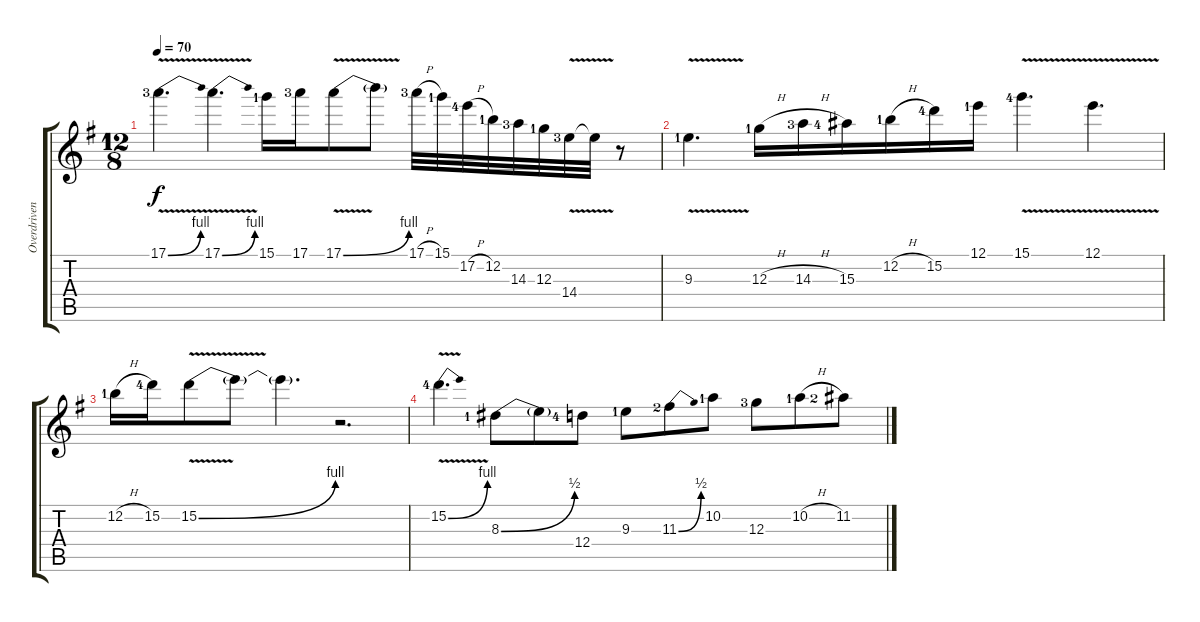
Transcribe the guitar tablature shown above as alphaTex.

\track ("Overdriven Guitar" "Overdriven") {instrument overdrivenguitar}
\staff {score tabs}
\tuning (E4 B3 G3 D3 A2 E2) {hide}
\ts (12 8)
\tempo 70
\clef g2
\ks eminor
17.1{be (bend 0 0 60 4) v lf 4}.4{d dy f instrument overdrivenguitar} 17.1{be (bend 0 0 60 4) v}.4{d} 15.1{lf 2}.16 17.1{lf 4}.16 17.1{be (bend 0 0 60 4) v}.8 17.1{t}.8 17.1{h lf 4}.32 15.1{lf 2}.32 17.2{h lf 5}.32 12.2{lf 2}.32 14.3{lf 4}.32 12.3{lf 2}.32 14.4{v lf 4}.32 14.4{t}.32 r.8 |
9.3{v lf 2}.4{d} 12.3{h lf 2}.16 14.3{h lf 4}.16 15.3{lf 5}.16 12.2{h lf 2}.16 15.2{lf 5}.16 12.1{lf 2}.16 15.1{v lf 5}.4{d} 12.1{v}.4{d} |
12.2{h lf 2}.16 15.2{lf 5}.16 15.2{be (bend 0 0 60 4) v}.8 15.2{t}.8 15.2{t}.4{d} r.2{d} |
15.2{be (bend 0 0 60 4) v lf 5}.4{d} 8.3{be (bend 0 0 60 2) lf 2}.8 8.3{t}.8 12.4{lf 5}.8 9.3{lf 2}.8 11.3{be (bend 0 0 60 2) lf 3}.8 10.2{lf 2}.8 12.3{lf 4}.8 10.2{h lf 2}.8 11.2{lf 3}.8
